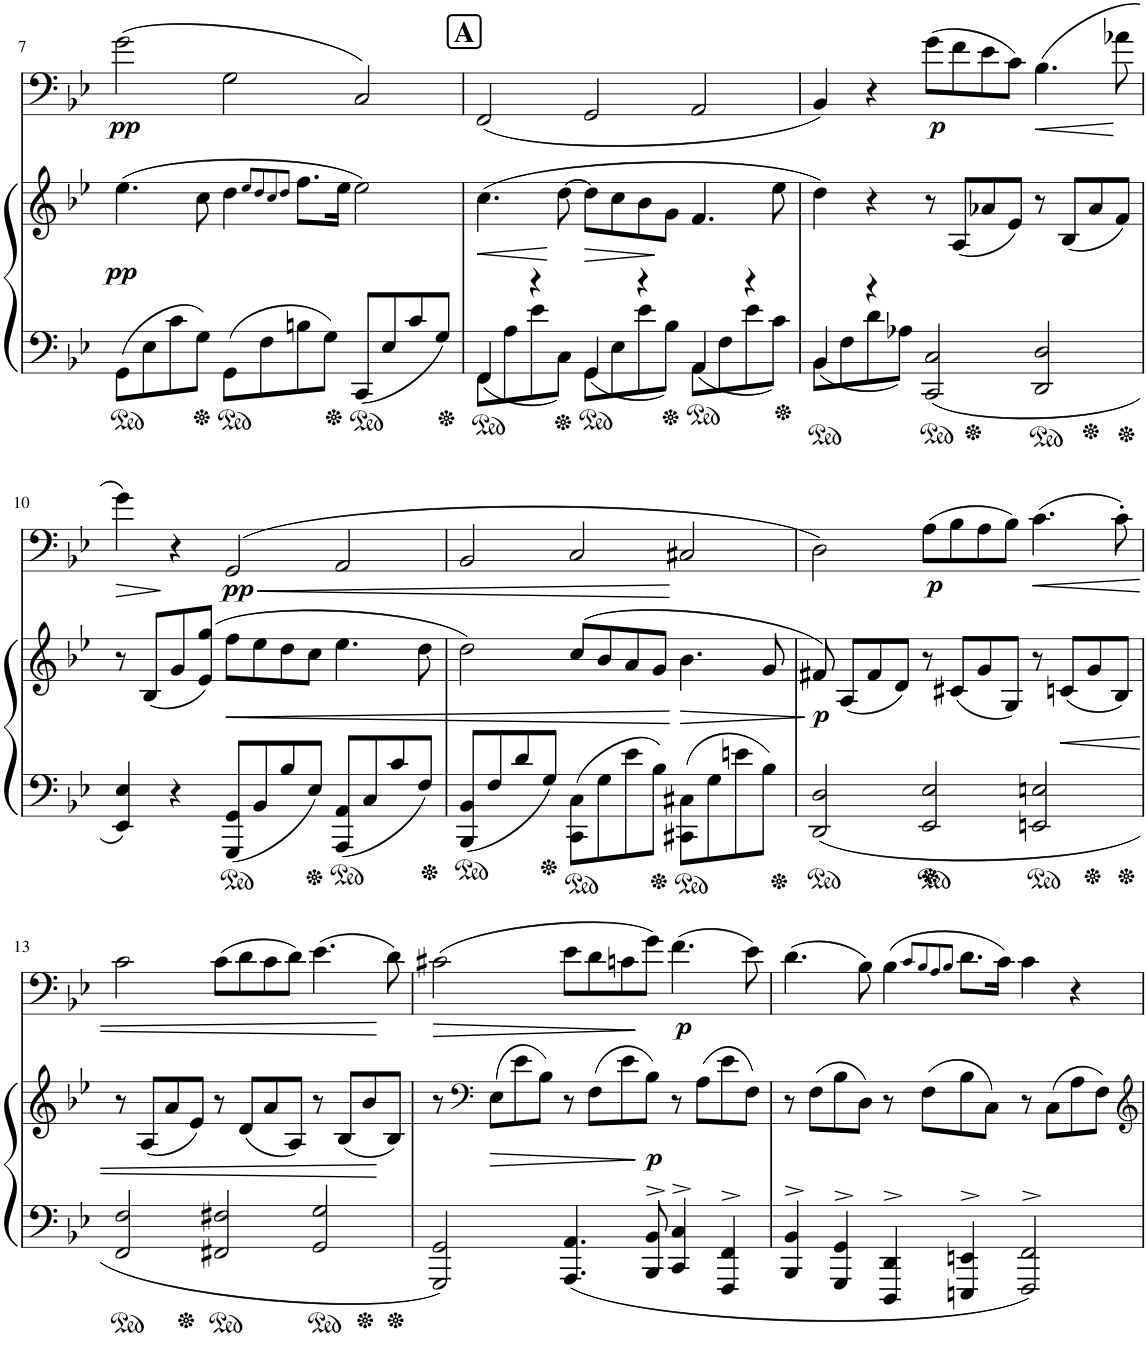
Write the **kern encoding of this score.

**kern	**kern	**dynam	**kern	**dynam
*part2	*part2	*part2	*part1	*part1
*staff3	*staff2	*staff2/3	*staff1	*staff1
*I"Piano	*	*	*I"Cello	*
*I'Pno	*	*	*	*
!!LO:PB:g=z
*clefF4	*clefG2	*	*clefF4	*
*k[b-e-]	*k[b-e-]	*	*k[b-e-]	*
*M3/2	*M3/2	*	*M3/2	*
=7	=7	=7	=7	=7
!	!	!LO:DY:b	!	!LO:DY:b
8GG\L	(4.ee-\	pp	(2g\	pp
8E-\	.	.	.	.
8c\	.	.	.	.
8G\J	8cc\	.	.	.
8GG\L	4dd\	.	2G\	.
8F\	.	.	.	.
.	8qee-/L	.	.	.
.	8qdd/	.	.	.
.	8qcc/	.	.	.
.	8qdd/J	.	.	.
8Bn\	8.ff\L	.	.	.
8G\J	.	.	.	.
.	16ee-\Jk	.	.	.
8CC/L	2ee-\)	.	2C/)	.
8E-/	.	.	.	.
8c/	.	.	.	.
8G/J	.	.	.	.
!!LO:REH:place=s1:a:B:cj:fs=14:t=A
=8	=8	=8	=8	=8
*^	*	*	*	*
!	!	!	!LO:HP:b	!	!
4FF/	8FF\L	(4.cc\	<	(2FF/	.
.	8A\	.	.	.	.
4r	8e-\	.	.	.	.
.	8C\J	[8dd\	[	.	.
!	!	!	!LO:HP:b	!	!
4GG/	8GG\L	8dd\L]	>	2GG/	.
.	8E-\	8cc\	.	.	.
4r	8e-\	8b-\	.	.	.
.	8B-\J	8g\J	]	.	.
4AA/	8AA\L	4.f/	.	2AA/	.
.	8F\	.	.	.	.
4r	8e-\	.	.	.	.
.	8c\J	8ee-\	.	.	.
=9	=9	=9	=9	=9	=9
4BB-/	8BB-\L	4dd\)	.	4BB-/)	.
.	8F\	.	.	.	.
4r	8d\	4r	.	4r	.
.	8A-X\J	.	.	.	.
!	!	!	!	!	!LO:DY:b
2CC/ 2C/	1ryy	8r	.	(8g\L	p
.	.	(8A/L	.	8f\	.
.	.	8a-X/	.	8e-\	.
.	.	8e-/J)	.	8c\J)	.
!	!	!	!	!	!LO:HP:b
2DD/ 2D/	.	8r	.	(4.B-\	<
.	.	(8B-/L	.	.	.
.	.	8a-/	.	.	.
.	.	8f/J)	.	8a-X\	.
*v	*v	*	*	*	*
.	.	.	.	[
!!LO:LB:g=z
=10	=10	=10	=10	=10
!	!	!	!	!LO:HP:b
4EE-/ 4E-/	8r	.	4g\)	>
.	(8B-/L	.	.	.
4r	8g/	.	4r	]
.	(8e-/ 8gg/J)	.	.	.
!	!	!LO:HP:b	!	!LO:HP:b
!	!	!	!	!LO:DY:n=1:b
8GGG/ 8GG/L	8ff\L	<	(2GG/	< pp
8BB-/	8ee-\	.	.	.
8B-/	8dd\	.	.	.
8E-/J	8cc\J	.	.	.
8AAA/ 8AA/L	4.ee-\	.	2AA/	.
8C/	.	.	.	.
8c/	.	.	.	.
8F/J	8dd\	.	.	.
=11	=11	=11	=11	=11
8BBB-/ 8BB-/L	2dd\)	.	2BB-/	.
8F/	.	.	.	.
8d/	.	.	.	.
8G/J	.	.	.	.
8CC\ 8C\L	(8cc/L	.	2C/	.
8G\	8b-/	.	.	.
8e-\	8a/	.	.	.
8B-\J	8g/J	.	.	.
!	!	!LO:HP:n=1:b	!	!
8CC#X\ 8C#X\L	4.b-\	[ >	2C#X/	[
8G\	.	.	.	.
8en\	.	.	.	.
8B-\J	8g/	.	.	.
.	.	]	.	.
=12	=12	=12	=12	=12
!	!	!LO:DY:b	!	!
2DD/ 2D/	8f#X/)	p	2D\)	.
.	(8A/L	.	.	.
.	8f#/	.	.	.
.	8d/J)	.	.	.
!	!	!	!	!LO:DY:b
2EE-/ 2E-/	8r	.	(8A\L	p
.	(8c#X/L	.	8B-\	.
.	8g/	.	8A\	.
.	8G/J)	.	8B-\J)	.
!	!	!	!	!LO:HP:b
2EEn/ 2En/	8r	.	(4.c\	<
!	!	!LO:HP:b	!	!
.	(8cn/L	<	.	.
.	8g/	.	.	.
.	8B-/J)	.	8c'\)	.
!!LO:LB:g=z
=13	=13	=13	=13	=13
2FF/ 2F/	8r	.	2c\	.
.	(8A/L	.	.	.
.	8a/	.	.	.
.	8e-/J)	.	.	.
2FF#X/ 2F#X/	8r	.	(8c\L	.
.	(8d/L	.	8d\	.
.	8a/	.	8c\	.
.	8A/J)	.	8d\J)	.
2GG/ 2G/	8r	.	(4.e-\	.
.	(8B-/L	.	.	.
.	8b-/	.	.	.
.	8B-/J)	[	8d\)	[
=14	=14	=14	=14	=14
!	!	!	!	!LO:HP:b
2GGG/ 2GG/	8r	.	(2c#X\	>
*	*clefF4	*	*	*
!	!	!LO:HP:b	!	!
.	(8E-\L	>	.	.
.	8e-\	.	.	.
.	8B-\J)	.	.	.
4.AAA/ 4.AA/	8r	.	8e-\L	.
.	(8F\L	.	8d\	.
.	8e-\	.	8cn\	.
!	!	!LO:DY:n=1:b	!	!
8BBB-/^> 8BB-/^>	8B-\J)	] p	8g\J)	]
!	!	!	!	!LO:DY:b
4CC/^> 4C/^>	8r	.	(4.f\	p
.	(8A\L	.	.	.
4FFF/^> 4FF/^>	8e-\	.	.	.
.	8F\J)	.	8e-\)	.
=15	=15	=15	=15	=15
4BBB-/^> 4BB-/^>	8r	.	(4.d\	.
.	(8F\L	.	.	.
4GGG/^> 4GG/^>	8B-\	.	.	.
.	8D\J)	.	8B-\)	.
4DDD/^> 4DD/^>	8r	.	(4B-\	.
.	(8F\L	.	.	.
.	.	.	8qc/L	.
.	.	.	8qB-/	.
.	.	.	8qA/	.
.	.	.	8qB-/J	.
4EEEn/^> 4EEn/^>	8B-\	.	8.d\L	.
.	8C\J)	.	.	.
.	.	.	16c\Jk)	.
2FFF/^> 2FF/^>	8r	.	4c\	.
.	(8C\L	.	.	.
.	8A\	.	4r	.
.	8F\J)	.	.	.
=	=	=	=	=
*-	*-	*-	*-	*-
